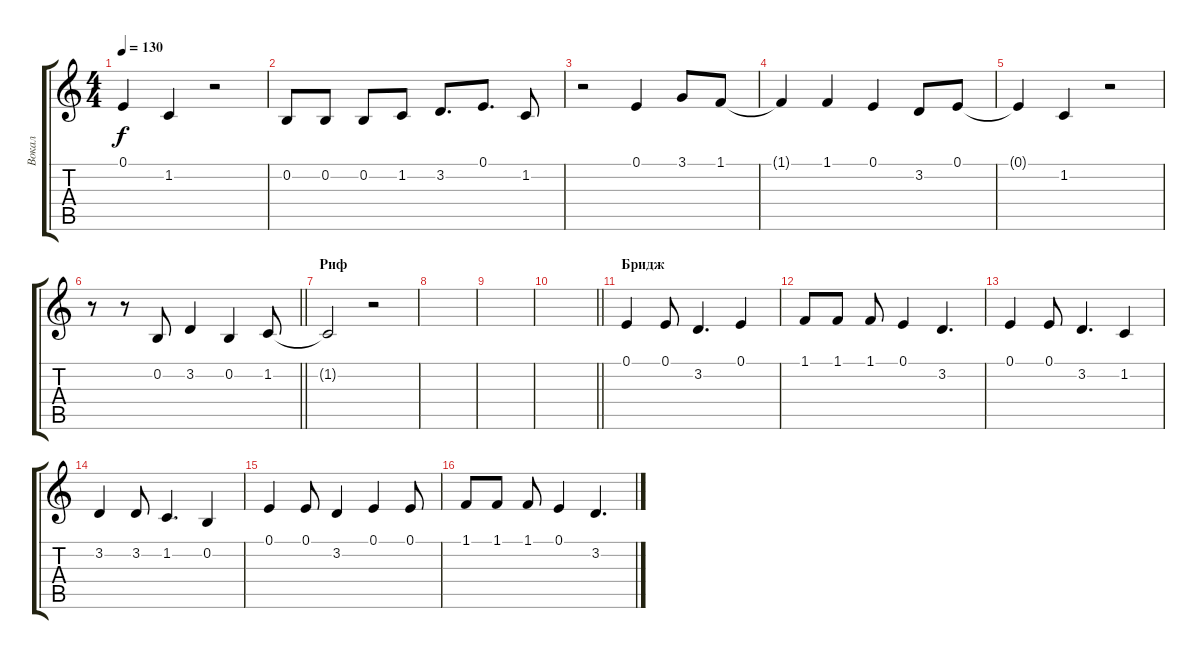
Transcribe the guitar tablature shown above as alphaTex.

\track ("Вокал" "Вокал") {instrument electricgrandpiano}
\staff {score tabs}
\tuning (E4 B3 G3 D3 A2 E2) {hide}
\ts (4 4)
\tempo 130
\clef g2
\ks c
0.1{t}.4{dy f} 1.2.4 r.2 |
0.2.8 0.2.8 0.2.8 1.2.8 3.2.8{d} 0.1.8{d} 1.2.8 |
r.2 0.1.4 3.1.8 1.1.8 |
1.1{t}.4 1.1.4 0.1.4 3.2.8 0.1.8 |
0.1{t}.4 1.2.4 r.2 |
\barLineRight lightlight
r.8 r.8 0.2.8 3.2.4 0.2.4 1.2.8 |
\section ("" "Риф")
1.2{t}.2 r.2 |
|
|
\barLineRight lightlight
|
\section ("" "Бридж")
0.1.4 0.1.8 3.2.4{d} 0.1.4 |
1.1.8 1.1.8 1.1.8 0.1.4 3.2.4{d} |
0.1.4 0.1.8 3.2.4{d} 1.2.4 |
3.2.4 3.2.8 1.2.4{d} 0.2.4 |
0.1.4 0.1.8 3.2.4 0.1.4 0.1.8 |
1.1.8 1.1.8 1.1.8 0.1.4 3.2.4{d}
